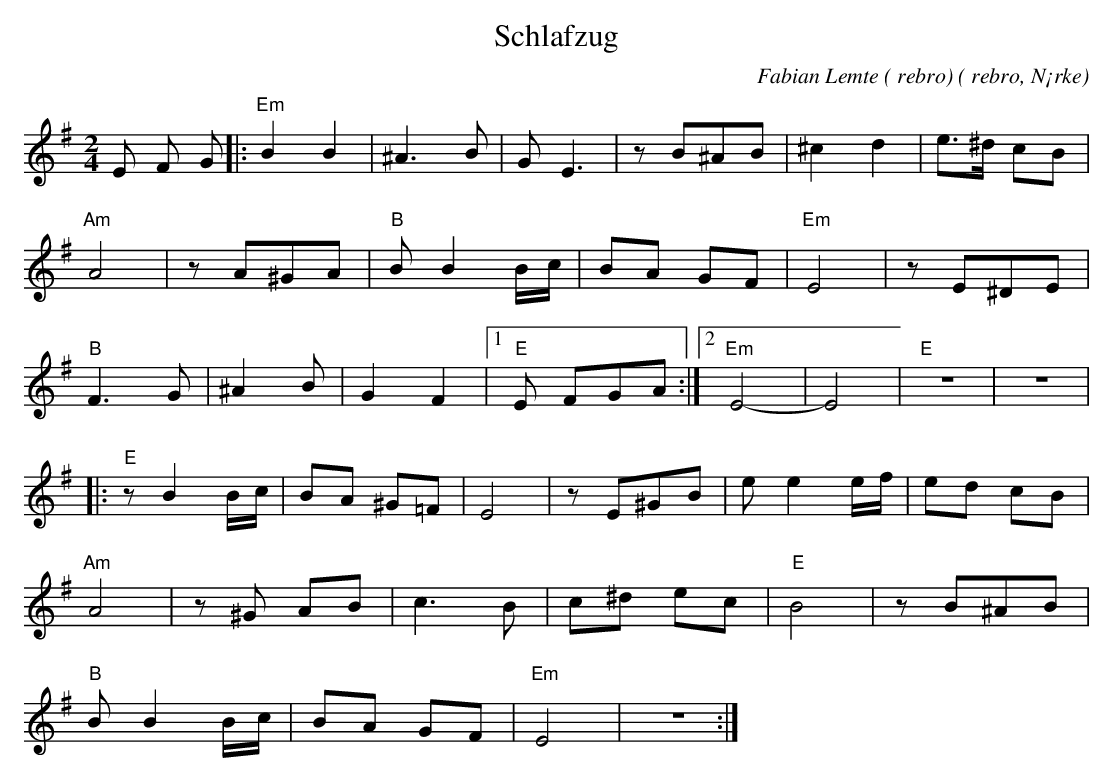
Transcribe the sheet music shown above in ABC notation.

X:1
T:Schlafzug
O: rebro, N¡rke
C:Fabian Lemte ( rebro)
M:2/4
L:1/8
K:Em
E F G |:"Em" B2 B2 | ^A3B | GE3 | zB^AB | ^c2 d2 | e>^d cB |
"Am" A4 | zA^GA |"B" B B2 B/2c/2 | BA GF |"Em" E4 | zE^DE |
"B" F3G | ^A2 B | G2 F2 |1"E" E FGA :|2"Em" E4- | E4 |"E" z4 | z4 |
|:"E" zB2 B/2c/2 | BA ^G=F | E4 | zE^GB | e e2 e/2f/2| ed cB |
"Am" A4 | z^G AB | c3B | c^d ec |"E" B4 | zB^AB |
"B" B B2 B/2c/2 | BA GF |"Em" E4 | z4 :|
